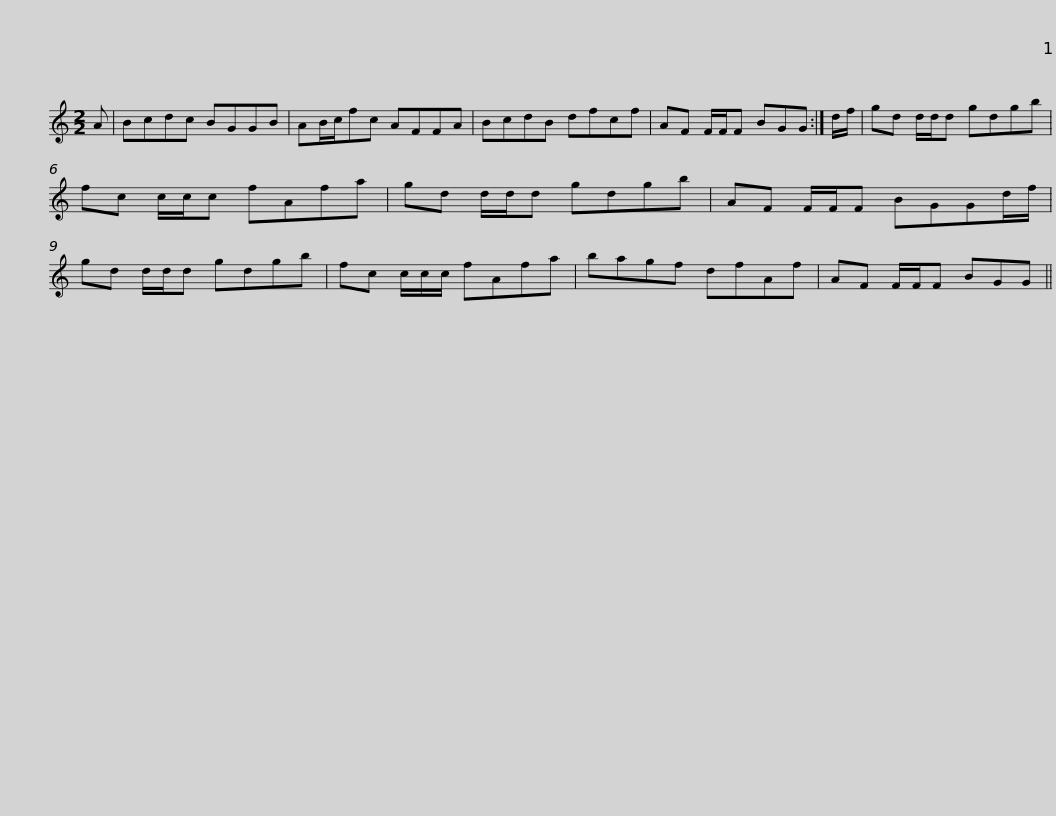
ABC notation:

X:1
L:1/8
M:2/2
I:linebreak $
K:C
V:1 treble
V:1
 A | Bcdc BGGB | AB/c/fc AFFA | BcdB dfcf | AF F/F/F BGG :| %5
 d/f/ | gd d/d/d gdgb |$ fc c/c/c fAfa | gd d/d/d gdgb | AF F/F/F BGGd/f/ | %10
 gd d/d/d gdgb | fc c/c/c/ fAfa |$ bagf dfAf | AF F/F/F BGG || %14
